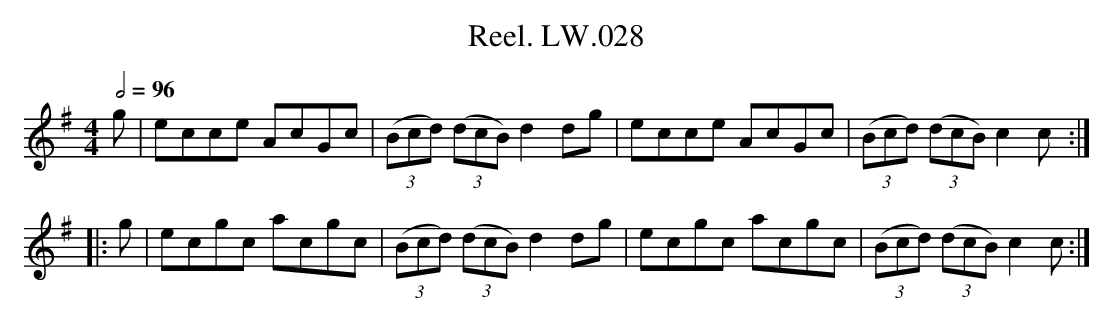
X:1
T:Reel. LW.028
M:4/4
Q:1/2=96
L:1/8
K:G
g | ecce AcGc | ((3Bcd) ((3dcB) d2 dg | ecce AcGc | ((3Bcd) ((3dcB) c2 c :|
|:g  | ecgc acgc | ((3Bcd) ((3dcB) d2 dg | ecgc acgc | ((3Bcd) ((3dcB) c2 c :|
